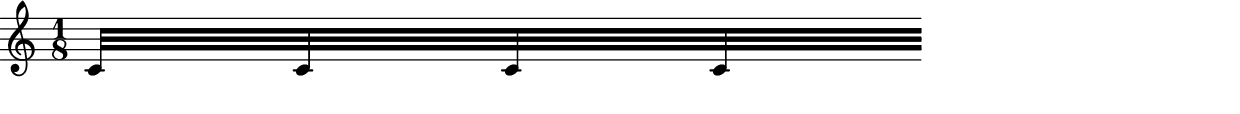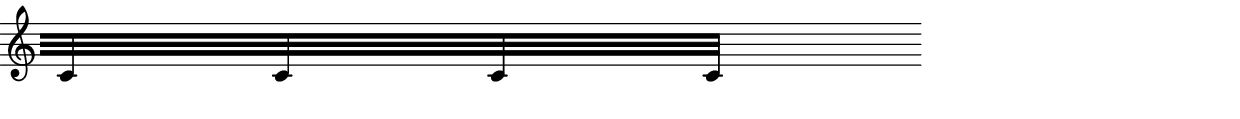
%% Generated by lilypond-book
%% Options: [exampleindent=10.16\mm,indent=0\mm,line-width=160\mm]
\include "lilypond-book-preamble.ly"


% ****************************************************************
% Start cut-&-pastable-section
% ****************************************************************



\paper {
  indent = 0\mm
  line-width = 160\mm
  % offset the left padding, also add 1mm as lilypond creates cropped
  % images with a little space on the right
  line-width = #(- line-width (* mm  3.000000) (* mm 1))
}

\layout {
  
}





% ****************************************************************
% ly snippet:
% ****************************************************************
\sourcefilename "/home/gub/NewGub/gub/target/linux-x86/src/lilypond-git.sv.gnu.org--lilypond.git-stable-2.22/input/regression/beam-break-no-bar.ly"
\sourcefileline 0
\header
{
  texidoc = "Broken beams have sane endings even if grobs
  are not present at the broken end. "
  
}

\version "2.17.6"

\new Staff \with {
   \remove "Bar_engraver"
   \override Beam.breakable = ##t
} {
   \time 1/8
   c'32 [
   c'32
   c'32
   c'32
   \break
   c'32
   c'32
   c'32
   c'32 ]
}






% ****************************************************************
% end ly snippet
% ****************************************************************
